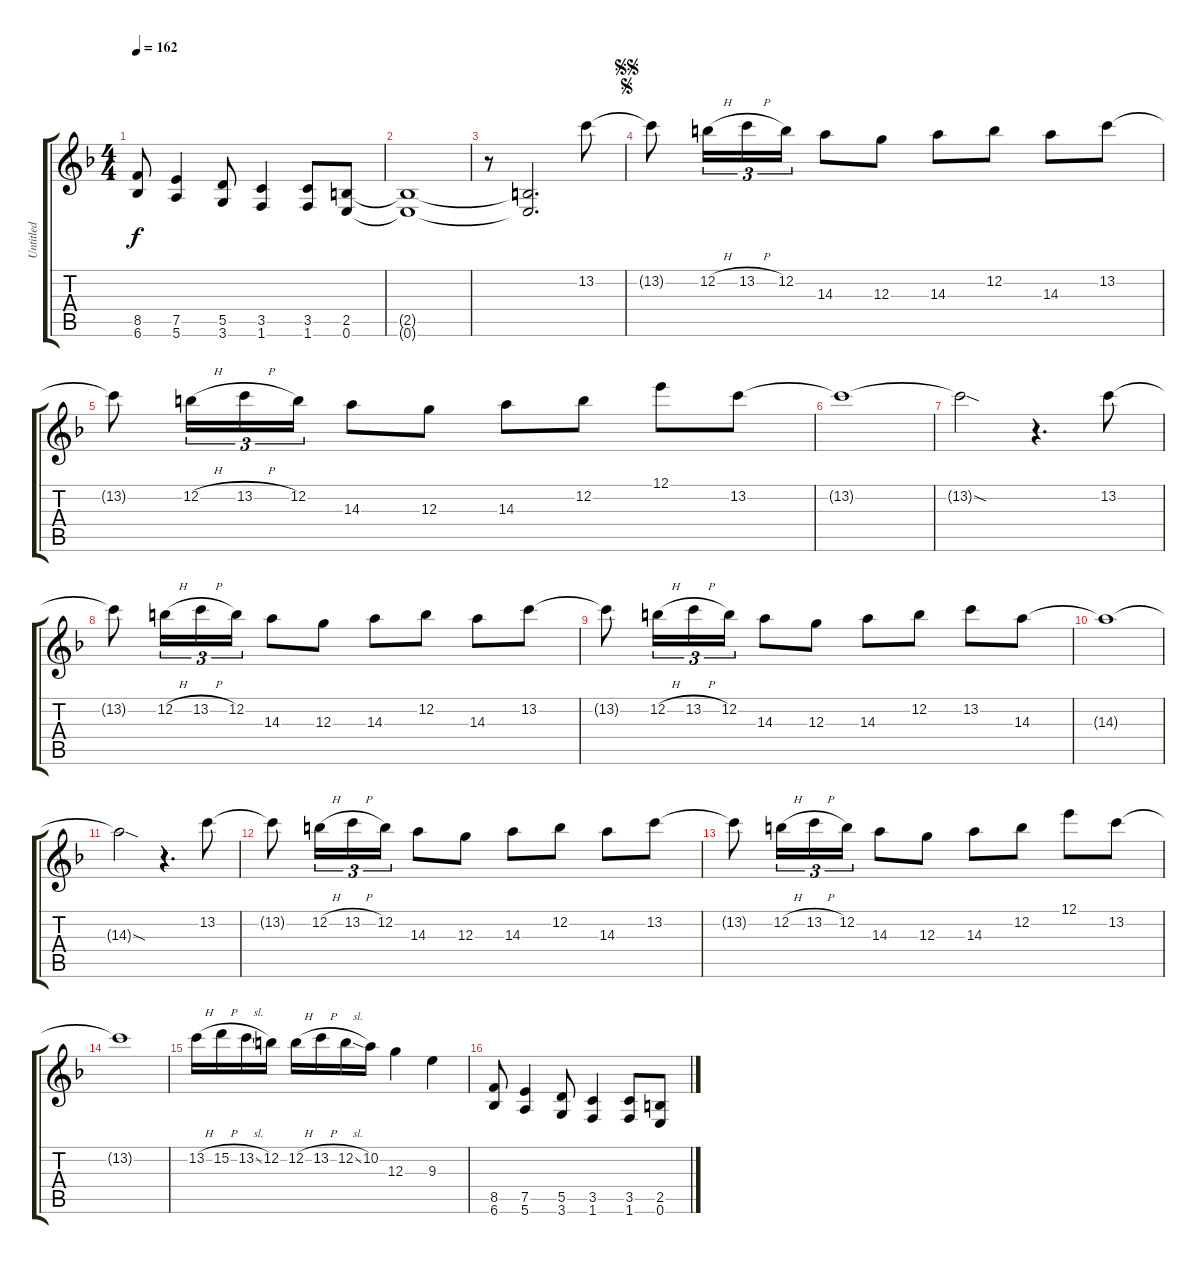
\track ("Untitled" "Untitled") {instrument distortionguitar}
\staff {score tabs}
\tuning (E4 B3 G3 D3 A2 E2) {hide}
\ts (4 4)
\tempo 162
\clef g2
\ks f
(8.5 6.6).8{dy f instrument distortionguitar} (7.5 5.6).4 (5.5 3.6).8 (3.5 1.6).4 (3.5 1.6).8 (2.5 0.6).8 |
(2.5{t} 0.6{t}).1 |
r.8 (2.5{t} 0.6{t}).2{d} 13.2.8 |
\jump segno
\jump segnosegno
13.2{t}.8 12.2{h}.16{tu (3 2)} 13.2{h}.16{tu (3 2)} 12.2.16{tu (3 2)} 14.3.8 12.3.8 14.3.8 12.2.8 14.3.8 13.2.8 |
13.2{t}.8 12.2{h}.16{tu (3 2)} 13.2{h}.16{tu (3 2)} 12.2.16{tu (3 2)} 14.3.8 12.3.8 14.3.8 12.2.8 12.1.8 13.2.8 |
13.2{t}.1 |
13.2{sod t}.2 r.4{d} 13.2.8 |
13.2{t}.8 12.2{h}.16{tu (3 2)} 13.2{h}.16{tu (3 2)} 12.2.16{tu (3 2)} 14.3.8 12.3.8 14.3.8 12.2.8 14.3.8 13.2.8 |
13.2{t}.8 12.2{h}.16{tu (3 2)} 13.2{h}.16{tu (3 2)} 12.2.16{tu (3 2)} 14.3.8 12.3.8 14.3.8 12.2.8 13.2.8 14.3.8 |
14.3{t}.1 |
14.3{sod t}.2 r.4{d} 13.2.8 |
13.2{t}.8 12.2{h}.16{tu (3 2)} 13.2{h}.16{tu (3 2)} 12.2.16{tu (3 2)} 14.3.8 12.3.8 14.3.8 12.2.8 14.3.8 13.2.8 |
13.2{t}.8 12.2{h}.16{tu (3 2)} 13.2{h}.16{tu (3 2)} 12.2.16{tu (3 2)} 14.3.8 12.3.8 14.3.8 12.2.8 12.1.8 13.2.8 |
13.2{t}.1 |
13.2{h}.16 15.2{h}.16 13.2{sl}.16 12.2.16 12.2{h}.16 13.2{h}.16 12.2{sl}.16 10.2.16 12.3.4 9.3.4 |
(8.5 6.6).8 (7.5 5.6).4 (5.5 3.6).8 (3.5 1.6).4 (3.5 1.6).8 (2.5 0.6).8
